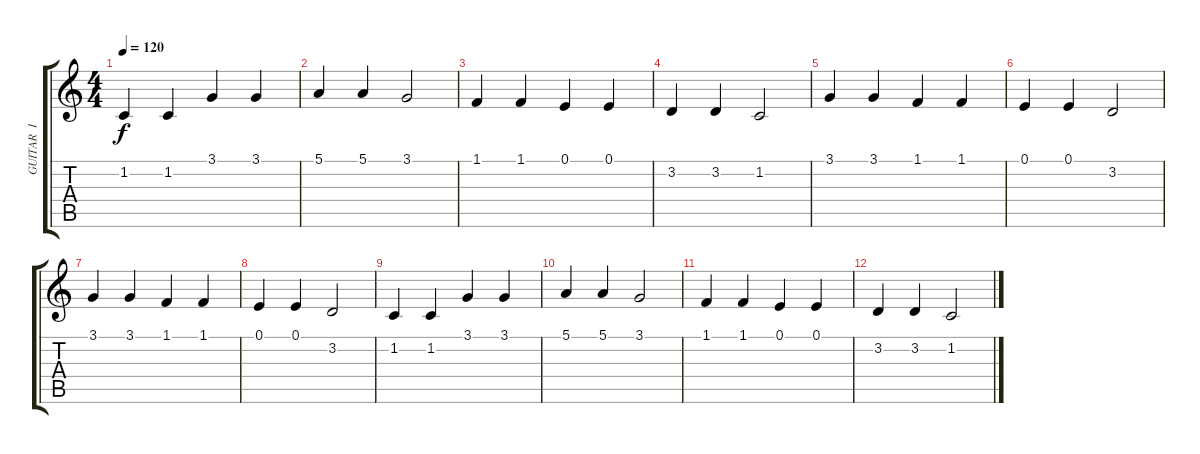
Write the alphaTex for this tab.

\track ("GUITAR  I" "GUITAR  I") {instrument churchorgan}
\staff {score tabs}
\tuning (E4 B3 G3 D3 A2 E2) {hide}
\ts (4 4)
\tempo 120
\clef g2
\ks c
1.2.4{dy f instrument churchorgan} 1.2.4 3.1.4 3.1.4 |
5.1.4 5.1.4 3.1.2 |
1.1.4 1.1.4 0.1.4 0.1.4 |
3.2.4 3.2.4 1.2.2 |
3.1.4 3.1.4 1.1.4 1.1.4 |
0.1.4 0.1.4 3.2.2 |
3.1.4 3.1.4 1.1.4 1.1.4 |
0.1.4 0.1.4 3.2.2 |
1.2.4 1.2.4 3.1.4 3.1.4 |
5.1.4 5.1.4 3.1.2 |
1.1.4 1.1.4 0.1.4 0.1.4 |
3.2.4 3.2.4 1.2.2
